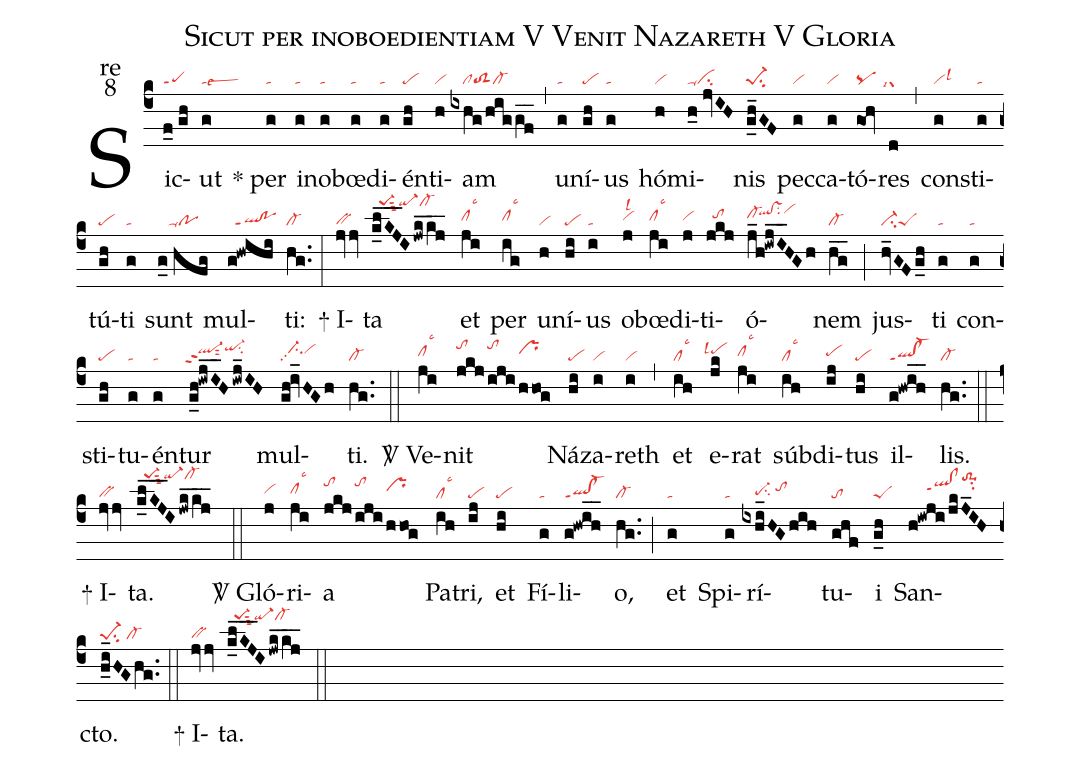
name:Sicut per inoboedientiam V Venit Nazareth V Gloria;
office-part:re;
mode:8;
nabc-lines:1;
%%
(c4) Sic(f_0//gh|scG)ut(g|talsew3) <sp>*</sp> per(g|ta) i(g|ta)no(g|ta)bœ(g|ta)di(g|ta)én(gh|pe)ti(h|vi)am(ixhg/higgf__|////cltoS2cl-) (,) u(g|ta)ní(gh|pe)us(g|ta) hó(h|vi)mi(h_0//jvIH|ta-ci)nis(g_h_GF|pe-1su2) pec(g|vi)ca(g|vi)tó(goh|pq)res(d|``grlsi4) (,) con(g|vilsl3)sti(g|ta)tú(gh|pe)ti(g|ta) sunt(g_0//hfg|///ta-po) mul(g!hwihi|//ql!poppt1)ti:(hg..|cl-) (:)
<sp>+</sp> I(jvjv|bv)ta(k_lKJ___I/jwk_kj__|//pe-1hnsut3qi-hncl-hn) et(ji|clhhlsc3) per(ig|clhhlsc3) u(h|vi)ní(hi|pe)us(i|ta) ob(j|vihhlsl2)œ(ji|clhhlsc3)di(j|vihh)ti(jkj|//tohi)ó(j_h!iwjI__HGh|cl-hi`qlhj!vshjsu2vihk)nem(hg__|cl-) (;) jus(hv_GFg_h|ci-peS)ti(g|ta) con(g|ta)sti(gh|pe)tu(g|ta)én(g|ta)tur(g_h!iwjI__H/iwj_IH|`ql-hippt2sut2qi-hjsu2) mul(gh!iv_HGh|//ci-hipp2vihi)ti.(hg..|cl-) (::)

<sp>V/</sp> Ve(ji|clhhlsc3)nit(jkj|tohk|iji|tohk|hhog|prhi) Ná(hi|pe)za(i|vi)reth(i|vi) (,) et(ih|cllsc3) e(jk|``pehilsl4)rat(ji|clhhlsc3) súb(ih|cllsc3)di(ij|pehh)tus(hi|pe) il(g!hwih__|ql!cl-ppt1)lis.(hg..|cl-) (::)
<sp>+</sp> I(jvjv|bv)ta.(k_lKJ___I/jwk_kj__|//pe-1hnsut3qi-hncl-hn) (::)

<sp>V/</sp> Gló(j|vihh)ri(ji|clhhlsc3)a(jkj|tohk|iji|tohk|hhog|prhi) Pa(ih|cllsc3)tri,(ij|pe) et(hi|pe) Fí(g|ta)li(g!hwih__|ql!cl-ppt1)o,(hg..|cl-) (;) et(g|ta) Spi(g|ta)rí(ixhi_HG/hih|////pe-hgsu2/tohi)tu(ghf|to)i(g_h|peS) San(h!iwji/jkJ_IH|/////qlhi!clhippt1to-1hmsu2)cto.(h_i_HGhg..|pe-1su2/cl-) (::)

<sp>+</sp> I(jvjv|bv)ta.(k_lKJ___I/jwk_kj__|//pe-1hnsut3qi-hncl-hn) (::)
